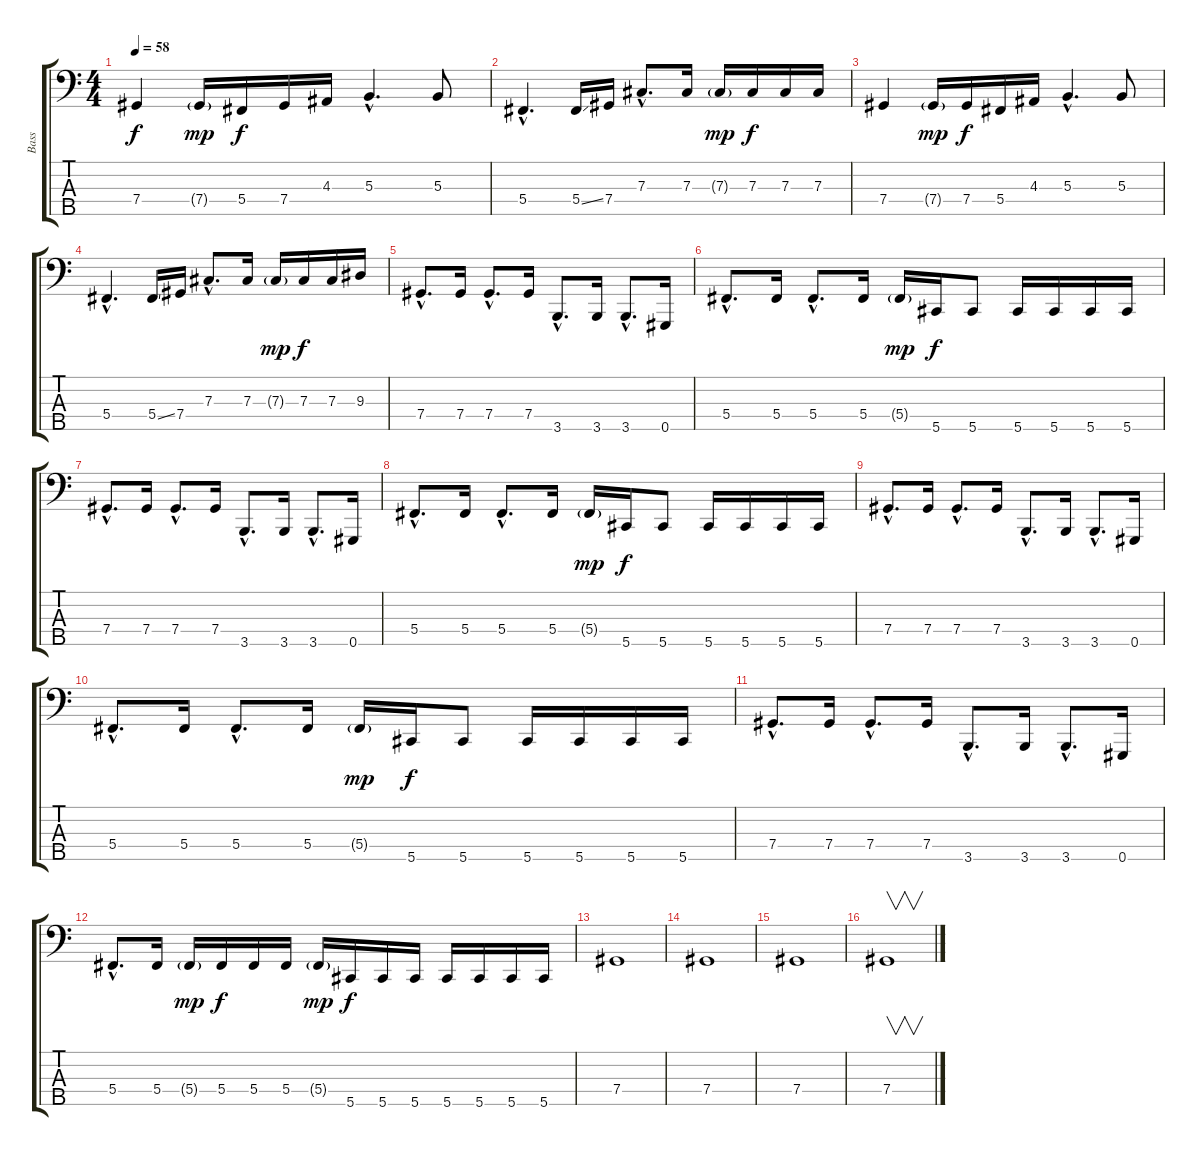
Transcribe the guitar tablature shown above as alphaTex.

\track ("Bass" "Bass") {instrument electricbasspick}
\staff {score tabs}
\tuning (E2 B1 Gb1 Db1 Ab0) {hide}
\ts (4 4)
\tempo 58
\clef f4
\ks c
7.4.4{dy f} 7.4{g}.16{dy mp} 5.4.16{dy f} 7.4.16 4.3.16 5.3{hac}.4{d} 5.3.8 |
5.4{hac}.4{d} 5.4{ss}.16 7.4.16 7.3{hac}.8{d} 7.3.16 7.3{g}.16{dy mp} 7.3.16{dy f} 7.3.16 7.3.16 |
7.4.4 7.4{g}.16{dy mp} 7.4.16{dy f} 5.4.16 4.3.16 5.3{hac}.4{d} 5.3.8 |
5.4{hac}.4{d} 5.4{ss}.16 7.4.16 7.3{hac}.8{d} 7.3.16 7.3{g}.16{dy mp} 7.3.16{dy f} 7.3.16 9.3.16 |
7.4{hac}.8{d} 7.4.16 7.4{hac}.8{d} 7.4.16 3.5{hac}.8{d} 3.5.16 3.5{hac}.8{d} 0.5.16 |
5.4{hac}.8{d} 5.4.16 5.4{hac}.8{d} 5.4.16 5.4{g}.16{dy mp} 5.5.16{dy f} 5.5.8 5.5.16 5.5.16 5.5.16 5.5.16 |
7.4{hac}.8{d} 7.4.16 7.4{hac}.8{d} 7.4.16 3.5{hac}.8{d} 3.5.16 3.5{hac}.8{d} 0.5.16 |
5.4{hac}.8{d} 5.4.16 5.4{hac}.8{d} 5.4.16 5.4{g}.16{dy mp} 5.5.16{dy f} 5.5.8 5.5.16 5.5.16 5.5.16 5.5.16 |
7.4{hac}.8{d} 7.4.16 7.4{hac}.8{d} 7.4.16 3.5{hac}.8{d} 3.5.16 3.5{hac}.8{d} 0.5.16 |
5.4{hac}.8{d} 5.4.16 5.4{hac}.8{d} 5.4.16 5.4{g}.16{dy mp} 5.5.16{dy f} 5.5.8 5.5.16 5.5.16 5.5.16 5.5.16 |
7.4{hac}.8{d} 7.4.16 7.4{hac}.8{d} 7.4.16 3.5{hac}.8{d} 3.5.16 3.5{hac}.8{d} 0.5.16 |
5.4{hac}.8{d} 5.4.16 5.4{g}.16{dy mp} 5.4.16{dy f} 5.4.16 5.4.16 5.4{g}.16{dy mp} 5.5.16{dy f} 5.5.16 5.5.16 5.5.16 5.5.16 5.5.16 5.5.16 |
7.4.1 |
7.4.1 |
7.4.1 |
7.4.1{v}
